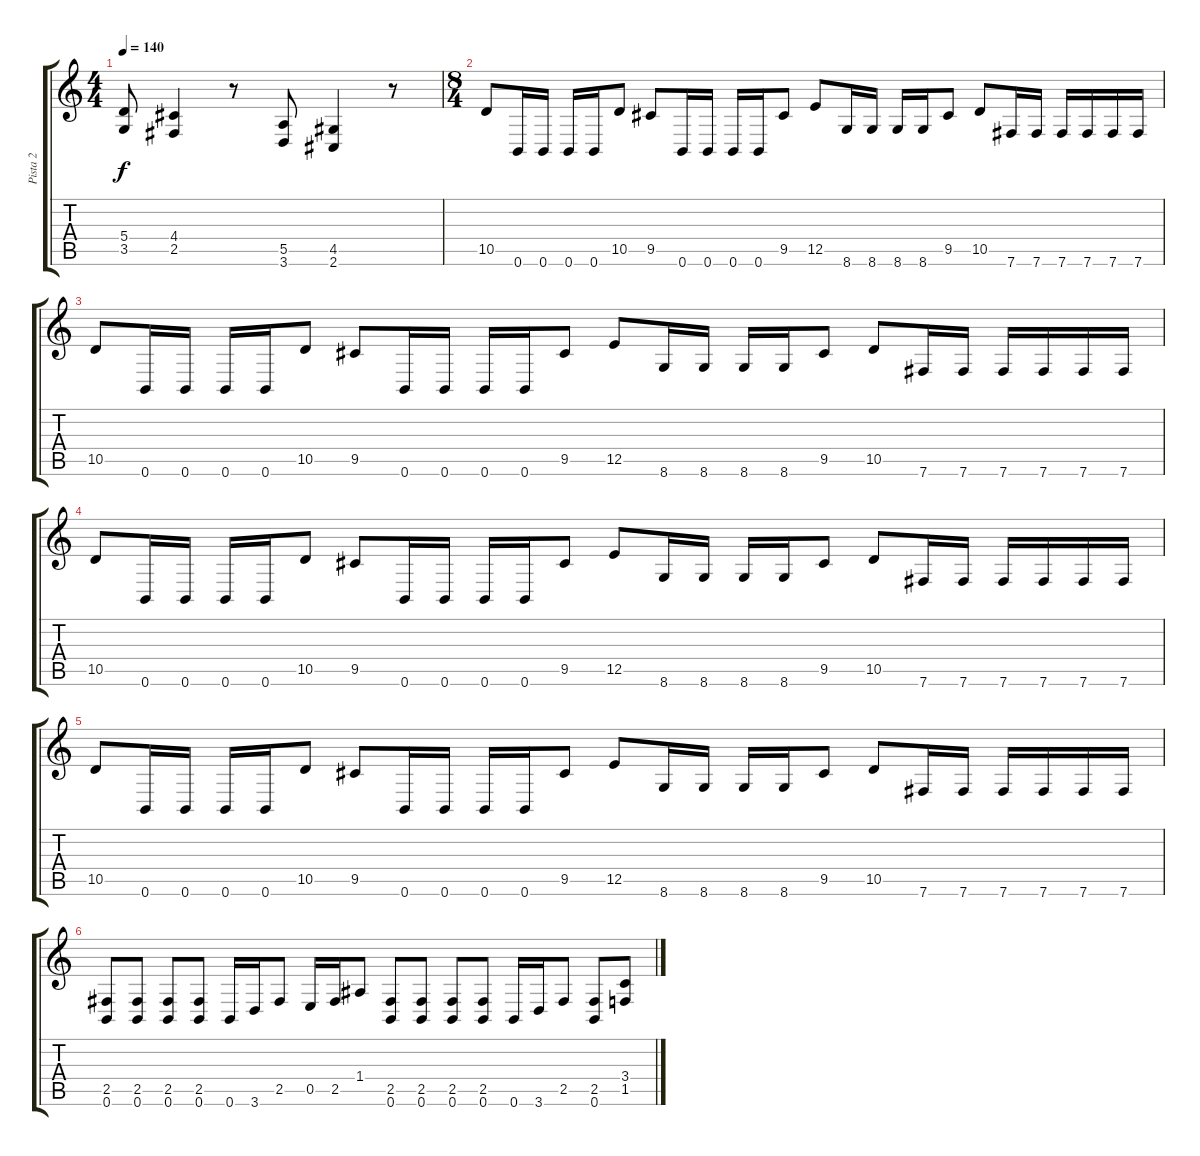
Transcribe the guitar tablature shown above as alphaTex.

\track ("Pista 2" "Pista 2") {instrument distortionguitar}
\staff {score tabs}
\tuning (B3 Gb3 D3 A2 E2 B1) {hide}
\ts (4 4)
\tempo 140
\clef g2
\ks c
(5.4 3.5).8{dy f} (4.4 2.5).4 r.8 (5.5 3.6).8 (4.5 2.6).4 r.8 |
\ts (8 4)
10.5.8 0.6.16 0.6.16 0.6.16 0.6.16 10.5.8 9.5.8 0.6.16 0.6.16 0.6.16 0.6.16 9.5.8 12.5.8 8.6.16 8.6.16 8.6.16 8.6.16 9.5.8 10.5.8 7.6.16 7.6.16 7.6.16 7.6.16 7.6.16 7.6.16 |
10.5.8 0.6.16 0.6.16 0.6.16 0.6.16 10.5.8 9.5.8 0.6.16 0.6.16 0.6.16 0.6.16 9.5.8 12.5.8 8.6.16 8.6.16 8.6.16 8.6.16 9.5.8 10.5.8 7.6.16 7.6.16 7.6.16 7.6.16 7.6.16 7.6.16 |
10.5.8 0.6.16 0.6.16 0.6.16 0.6.16 10.5.8 9.5.8 0.6.16 0.6.16 0.6.16 0.6.16 9.5.8 12.5.8 8.6.16 8.6.16 8.6.16 8.6.16 9.5.8 10.5.8 7.6.16 7.6.16 7.6.16 7.6.16 7.6.16 7.6.16 |
10.5.8 0.6.16 0.6.16 0.6.16 0.6.16 10.5.8 9.5.8 0.6.16 0.6.16 0.6.16 0.6.16 9.5.8 12.5.8 8.6.16 8.6.16 8.6.16 8.6.16 9.5.8 10.5.8 7.6.16 7.6.16 7.6.16 7.6.16 7.6.16 7.6.16 |
(2.5 0.6).8 (2.5 0.6).8 (2.5 0.6).8 (2.5 0.6).8 0.6.16 3.6.16 2.5.8 0.5.16 2.5.16 1.4.8 (2.5 0.6).8 (2.5 0.6).8 (2.5 0.6).8 (2.5 0.6).8 0.6.16 3.6.16 2.5.8 (2.5 0.6).8 (3.4 1.5).8
